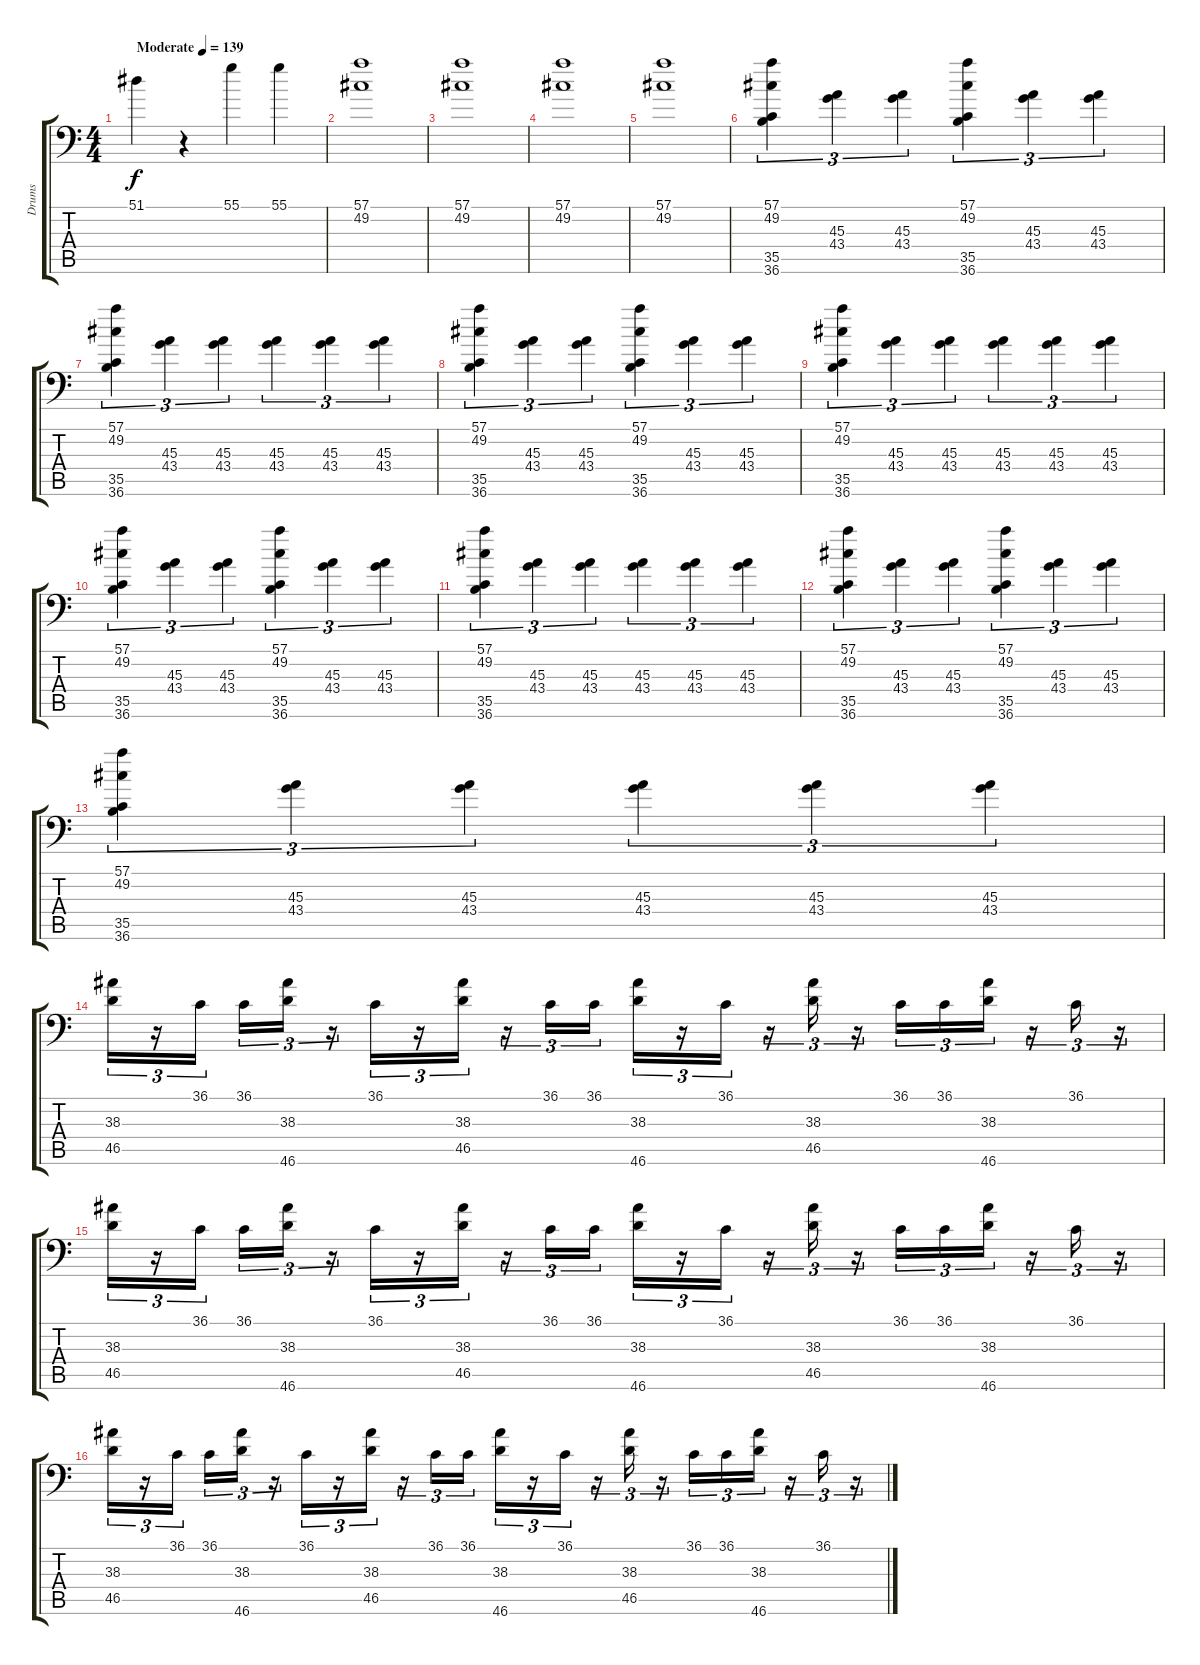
\track ("Drums" "Drums") {instrument acousticgrandpiano}
\staff {score tabs}
\tuning (C-1 C-1 C-1 C-1 C-1 C-1) {hide}
\ts (4 4)
\tempo (139 "Moderate")
\clef f4
\ks c
51.1.4{dy f instrument acousticgrandpiano} r.4 55.1.4 55.1.4 |
(57.1 49.2).1 |
(57.1 49.2).1 |
(57.1 49.2).1 |
(57.1 49.2).1 |
(57.1 49.2 35.5 36.6).4{tu (3 2)} (45.3 43.4).4{tu (3 2)} (45.3 43.4).4{tu (3 2)} (57.1 49.2 35.5 36.6).4{tu (3 2)} (45.3 43.4).4{tu (3 2)} (45.3 43.4).4{tu (3 2)} |
(57.1 49.2 35.5 36.6).4{tu (3 2)} (45.3 43.4).4{tu (3 2)} (45.3 43.4).4{tu (3 2)} (45.3 43.4).4{tu (3 2)} (45.3 43.4).4{tu (3 2)} (45.3 43.4).4{tu (3 2)} |
(57.1 49.2 35.5 36.6).4{tu (3 2)} (45.3 43.4).4{tu (3 2)} (45.3 43.4).4{tu (3 2)} (57.1 49.2 35.5 36.6).4{tu (3 2)} (45.3 43.4).4{tu (3 2)} (45.3 43.4).4{tu (3 2)} |
(57.1 49.2 35.5 36.6).4{tu (3 2)} (45.3 43.4).4{tu (3 2)} (45.3 43.4).4{tu (3 2)} (45.3 43.4).4{tu (3 2)} (45.3 43.4).4{tu (3 2)} (45.3 43.4).4{tu (3 2)} |
(57.1 49.2 35.5 36.6).4{tu (3 2)} (45.3 43.4).4{tu (3 2)} (45.3 43.4).4{tu (3 2)} (57.1 49.2 35.5 36.6).4{tu (3 2)} (45.3 43.4).4{tu (3 2)} (45.3 43.4).4{tu (3 2)} |
(57.1 49.2 35.5 36.6).4{tu (3 2)} (45.3 43.4).4{tu (3 2)} (45.3 43.4).4{tu (3 2)} (45.3 43.4).4{tu (3 2)} (45.3 43.4).4{tu (3 2)} (45.3 43.4).4{tu (3 2)} |
(57.1 49.2 35.5 36.6).4{tu (3 2)} (45.3 43.4).4{tu (3 2)} (45.3 43.4).4{tu (3 2)} (57.1 49.2 35.5 36.6).4{tu (3 2)} (45.3 43.4).4{tu (3 2)} (45.3 43.4).4{tu (3 2)} |
(57.1 49.2 35.5 36.6).4{tu (3 2)} (45.3 43.4).4{tu (3 2)} (45.3 43.4).4{tu (3 2)} (45.3 43.4).4{tu (3 2)} (45.3 43.4).4{tu (3 2)} (45.3 43.4).4{tu (3 2)} |
(38.3 46.5).16{tu (3 2)} r.16{tu (3 2)} 36.1.16{tu (3 2)} 36.1.16{tu (3 2)} (38.3 46.6).16{tu (3 2)} r.16{tu (3 2)} 36.1.16{tu (3 2)} r.16{tu (3 2)} (38.3 46.5).16{tu (3 2)} r.16{tu (3 2)} 36.1.16{tu (3 2)} 36.1.16{tu (3 2)} (38.3 46.6).16{tu (3 2)} r.16{tu (3 2)} 36.1.16{tu (3 2)} r.16{tu (3 2)} (38.3 46.5).16{tu (3 2)} r.16{tu (3 2)} 36.1.16{tu (3 2)} 36.1.16{tu (3 2)} (38.3 46.6).16{tu (3 2)} r.16{tu (3 2)} 36.1.16{tu (3 2)} r.16{tu (3 2)} |
(38.3 46.5).16{tu (3 2)} r.16{tu (3 2)} 36.1.16{tu (3 2)} 36.1.16{tu (3 2)} (38.3 46.6).16{tu (3 2)} r.16{tu (3 2)} 36.1.16{tu (3 2)} r.16{tu (3 2)} (38.3 46.5).16{tu (3 2)} r.16{tu (3 2)} 36.1.16{tu (3 2)} 36.1.16{tu (3 2)} (38.3 46.6).16{tu (3 2)} r.16{tu (3 2)} 36.1.16{tu (3 2)} r.16{tu (3 2)} (38.3 46.5).16{tu (3 2)} r.16{tu (3 2)} 36.1.16{tu (3 2)} 36.1.16{tu (3 2)} (38.3 46.6).16{tu (3 2)} r.16{tu (3 2)} 36.1.16{tu (3 2)} r.16{tu (3 2)} |
(38.3 46.5).16{tu (3 2)} r.16{tu (3 2)} 36.1.16{tu (3 2)} 36.1.16{tu (3 2)} (38.3 46.6).16{tu (3 2)} r.16{tu (3 2)} 36.1.16{tu (3 2)} r.16{tu (3 2)} (38.3 46.5).16{tu (3 2)} r.16{tu (3 2)} 36.1.16{tu (3 2)} 36.1.16{tu (3 2)} (38.3 46.6).16{tu (3 2)} r.16{tu (3 2)} 36.1.16{tu (3 2)} r.16{tu (3 2)} (38.3 46.5).16{tu (3 2)} r.16{tu (3 2)} 36.1.16{tu (3 2)} 36.1.16{tu (3 2)} (38.3 46.6).16{tu (3 2)} r.16{tu (3 2)} 36.1.16{tu (3 2)} r.16{tu (3 2)}
